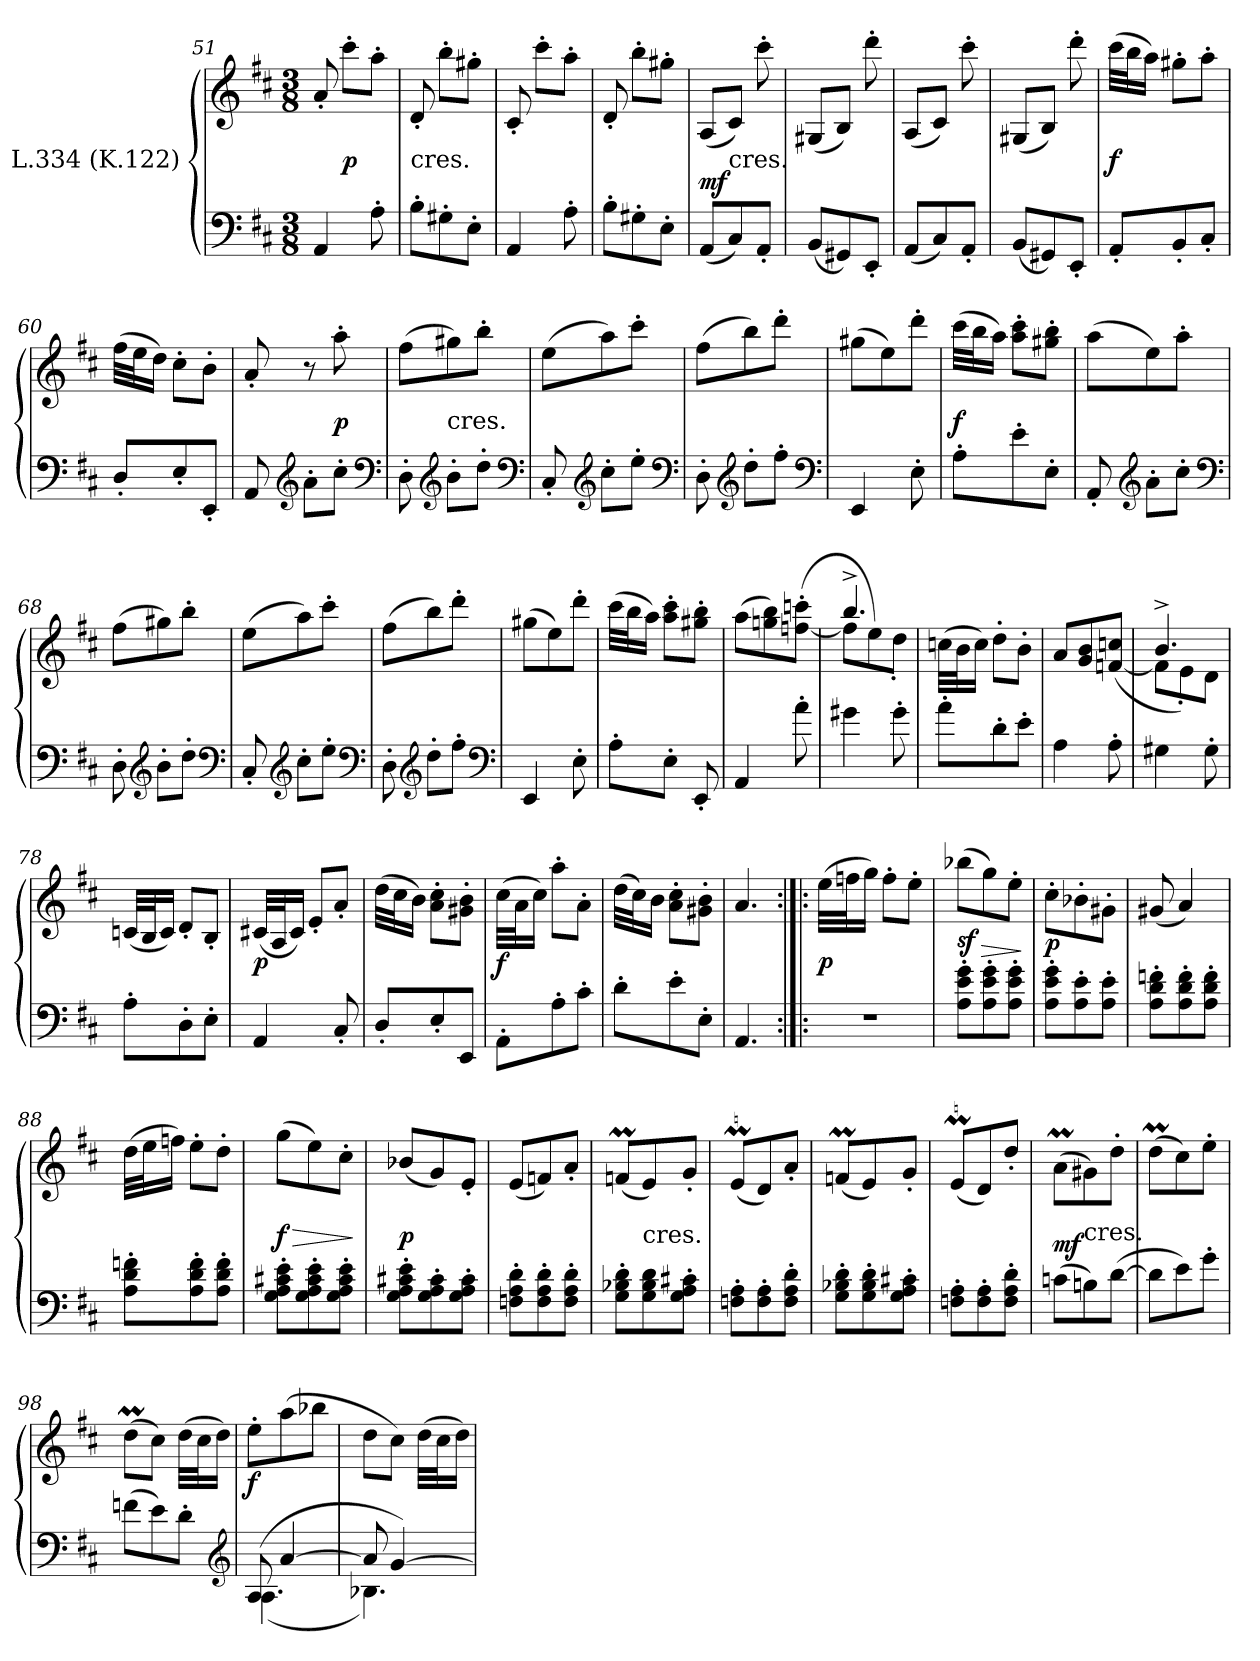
**kern	**kern	**dynam
*part1	*part1	*part1
*staff2	*staff1	*staff1/2
*I"L.334 (K.122)	*	*
*clefF4	*clefG2	*
*k[f#c#]	*k[f#c#]	*
*D:	*D:	*
*M3/8	*M3/8	*
=51	=51	=51
4AA	8a'	.
.	8ccc#'L	p
8A'	8aa'J	.
!!LO:LB:g=z
=52	=52	=52
!	!LO:TX:c:t=cres.	!
8B'L	8d'	.
8G#X'	8bb'L	.
8E'J	8gg#X'J	.
=53	=53	=53
4AA	8c#'	.
.	8ccc#'L	.
8A'	8aa'J	.
=54	=54	=54
8B'L	8d'	.
8G#X'	8bb'L	.
8E'J	8gg#X'J	.
=55	=55	=55
(8AAL	(8AL	mf
!	!LO:TX:c:t=cres.	!
8C#)	8c#J)	.
8AA'J	8ccc#'	.
=56	=56	=56
(8BBL	(8G#XL	.
8GG#X)	8BJ)	.
8EE'J	8ddd'	.
=57	=57	=57
(8AAL	(8AL	.
8C#)	8c#J)	.
8AA'J	8ccc#'	.
=58	=58	=58
(8BBL	(8G#XL	.
8GG#X)	8BJ)	.
8EE'J	8ddd'	.
!!LO:LB:g=z
=59	=59	=59
8AA'L	(32ccc#LLL	f
.	32bbJ	.
.	16aaJJ)	.
8BB'	8gg#X'L	.
8C#'J	8aa'J	.
=60	=60	=60
8D'L	(32ff#LLL	.
.	32eeJ	.
.	16ddJJ)	.
8E'	8cc#'L	.
8EE'J	8b'J	.
=61	=61	=61
8AA	8a'	.
*clefG2	*	*
8a'L	8r	.
8cc#'J	8aa'	p
*clefF4	*	*
=62	=62	=62
8D'	(8ff#L	.
*clefG2	*	*
!	!LO:TX:c:t=cres.	!
8b'L	8gg#X)	.
8dd'J	8bb'J	.
*clefF4	*	*
=63	=63	=63
8C#'	(8eeL	.
*clefG2	*	*
8cc#'L	8aa)	.
8ee'J	8ccc#'J	.
*clefF4	*	*
=64	=64	=64
8D'	(8ff#L	.
*clefG2	*	*
8dd'L	8bb)	.
8ff#'J	8ddd'J	.
*clefF4	*	*
!!LO:LB:g=z
=65	=65	=65
4EE	(8gg#XL	.
.	8ee)	.
8E'	8ddd'J	.
=66	=66	=66
8A'L	(32ccc#LLL	f
.	32bbJ	.
.	16aaJJ)	.
8e'	8aa' 8ccc#'L	.
8E'J	8gg#X' 8bb'J	.
=67	=67	=67
8AA'	(8aaL	.
*clefG2	*	*
8a'L	8ee)	.
8cc#'J	8aa'J	.
*clefF4	*	*
=68	=68	=68
8D'	(8ff#L	.
*clefG2	*	*
8b'L	8gg#X)	.
8dd'J	8bb'J	.
*clefF4	*	*
=69	=69	=69
8C#'	(8eeL	.
*clefG2	*	*
8cc#'L	8aa)	.
8ee'J	8ccc#'J	.
*clefF4	*	*
=70	=70	=70
8D'	(8ff#L	.
*clefG2	*	*
8dd'L	8bb)	.
8ff#'J	8ddd'J	.
*clefF4	*	*
!!LO:LB:g=z
=71	=71	=71
4EE	(8gg#XL	.
.	8ee)	.
8E'	8ddd'J	.
=72	=72	=72
8A'L	(32ccc#LLL	.
.	32bbJ	.
.	16aaJJ)	.
8E'J	8aa' 8ccc#'L	.
8EE'	8gg#X' 8bb'J	.
=73	=73	=73
4AA	(8aaL	.
.	8ggn 8bb)	.
8a'	(<[8ffn' 8cccn'J	.
=74	=74	=74
*	*^	*
4g#X	4.bb^	8ffnL]	.
.	.	8ee)	.
8g#'	.	8dd'J	.
*	*v	*v	*
=75	=75	=75
8a'L	(32ccnLLL	.
.	32bJ	.
.	16ccJJ)	.
8d'	8dd'L	.
8e'J	8b'J	.
=76	=76	=76
4A	8aL	.
.	8g 8b	.
8A'	([8fn 8ccnJ	.
=77	=77	=77
*	*^	*
4G#X	4.b^	8fnL]	.
.	.	8e')	.
8G#'	.	8dJ	.
*	*v	*v	*
!!LO:LB:g=z
=78	=78	=78
8A'L	(32cnLLL	.
.	32BJ	.
.	16cJJ)	.
8D'	8d'L	.
8E'J	8B'J	.
=79	=79	=79
4AA	(32c#XLLL	p
.	32AJ	.
.	16c#JJ)	.
.	8e'L	.
8C#'	8a'J	.
=80	=80	=80
8D'L	(32ddLLL	.
.	32cc#J	.
.	16bJJ)	.
8E'	8a'\ 8cc#'\L	.
8EEJ	8g#X'\ 8b'\J	.
=81	=81	=81
8AA'L	(32cc#LLL	f
.	32aJ	.
.	16cc#JJ)	.
8A'	8aa'L	.
8c#'J	8a'J	.
=82	=82	=82
8d'L	(32ddLLL	.
.	32cc#J)	.
.	16bJJ	.
8e'	8a'\ 8cc#'\L	.
8E'J	8g#X'\ 8b'\J	.
=83	=83	=83
4.AA	4.a	.
!!LO:LB:g=z
=84:|!|:	=84:|!|:	=84:|!|:
4.r	(32eeLLL	p
.	32ffnJ	.
.	16ggJJ)	.
.	8ff'L	.
.	8ee'J	.
=85	=85	=85
8A' 8e' 8g'L	(8bb-XL	> sf
8A' 8e' 8g'	8gg)	.
8A' 8e' 8g'J	8ee'J	.
.	.	]
=86	=86	=86
8A' 8e' 8g'L	8cc#'\L	p
8A' 8e'	8b-X'\	.
8A' 8e'J	8g#X'\J	.
=87	=87	=87
8A' 8d' 8fn'L	(8g#X	.
8A' 8d' 8f'	4a)	.
8A' 8d' 8f'J	.	.
=88	=88	=88
8A' 8d' 8fn'L	(32ddLLL	.
.	32eeJ	.
.	16ffnJJ)	.
8A' 8d' 8f'	8ee'L	.
8A' 8d' 8f'J	8dd'J	.
=89	=89	=89
8G' 8A' 8c#X' 8e'L	(8ggL	> f
8G' 8A' 8c#' 8e'	8ee)	.
8G' 8A' 8c#' 8e'J	8cc#'J	.
.	.	]
!!LO:LB:g=z
=90	=90	=90
8G' 8A' 8c#X' 8e'L	(8b-XL	p
8G' 8A' 8c#'	8g)	.
8G' 8A' 8c#'J	8e'J	.
=91	=91	=91
8Fn' 8A' 8d'L	(8eL	.
8F' 8A' 8d'	8fn)	.
8F' 8A' 8d'J	8a'J	.
=92	=92	=92
8G' 8B-X' 8d'L	(8fnML	.
!	!LO:TX:c:t=cres.	!
8G 8B- 8d	8e)	.
8G' 8A' 8c#X'J	8g'J	.
=93	=93	=93
8Fn' 8A'L	(8emL	.
8F' 8A'	8d)	.
8F' 8A' 8d'J	8a'J	.
=94	=94	=94
8G' 8B-X' 8d'L	(8fnML	.
8G' 8B-' 8d'	8e)	.
8G' 8A' 8c#X'J	8g'J	.
=95	=95	=95
8Fn' 8A'L	(8emL	.
8F' 8A'	8d)	.
8F' 8A' 8d'J	8dd'J	.
=96	=96	=96
(8cnL	(8aML	mf
!	!LO:TX:c:t=cres.	!
8Bn)	8g#X)	.
([8dJ	8dd'J	.
!!LO:LB:g=z
=97	=97	=97
8dL]	(8ddML	.
8e)	8cc#)	.
8g'J	8ee'J	.
=98	=98	=98
(8fnL	(8ddML	.
8e)	8cc#J)	.
8d'J	(32ddLLL	.
.	32cc#J	.
.	16ddJJ)	.
*clefG2	*	*
=99	=99	=99
*^	*	*
(8A	(4.A	8ee'L	f
[4a	.	(8aa	.
.	.	8bb-XJ	.
=100	=100	=100	=100
8a]	4.B-X)	8ddL	.
[4g)	.	8cc#J)	.
.	.	(32ddLLL	.
.	.	32cc#J	.
.	.	16ddJJ)	.
*v	*v	*	*
=	=	=
*-	*-	*-
